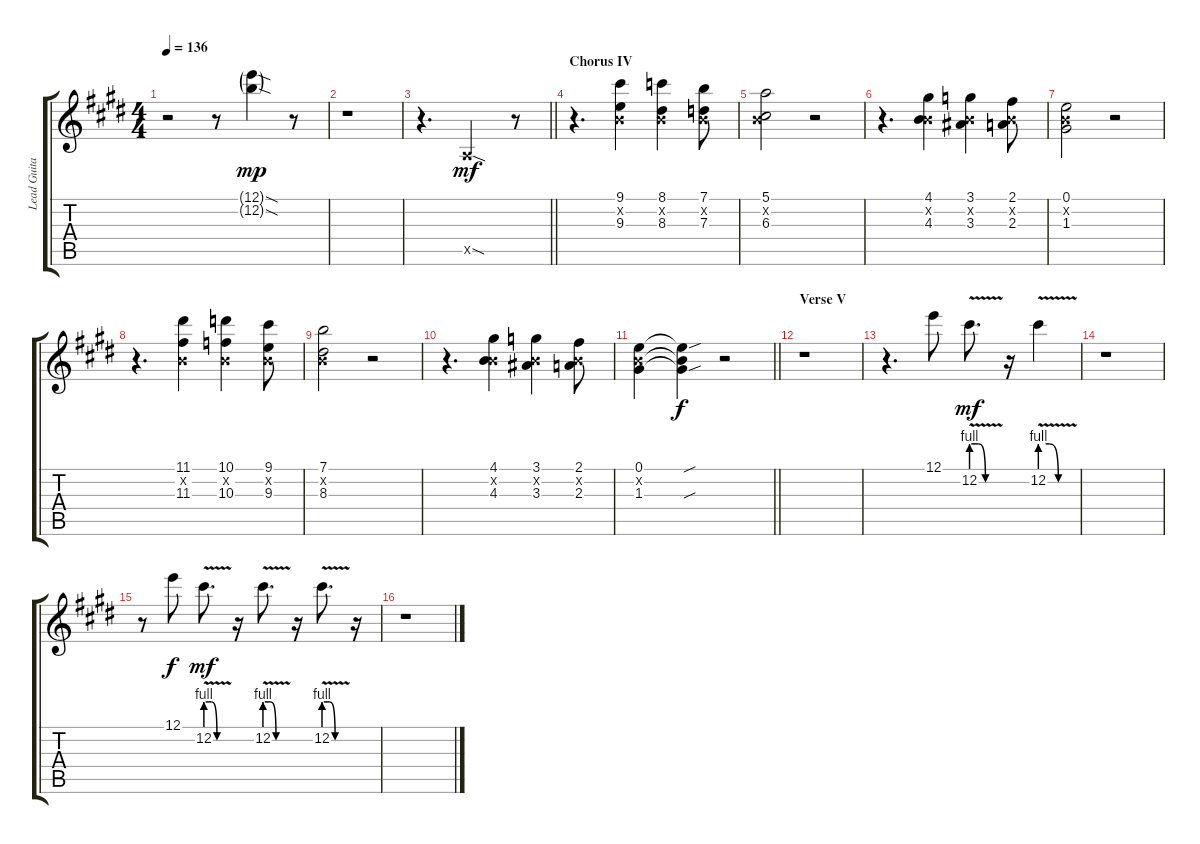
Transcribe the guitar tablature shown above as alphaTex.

\track ("Lead Guitar" "Lead Guita") {instrument electricguitarjazz}
\staff {score tabs}
\tuning (E4 B3 G3 D3 A2 E2) {hide}
\ts (4 4)
\tempo 136
\clef g2
\ks e
r.2{dy mf} r.8 (12.1{sod g} 12.2{sod g}).4{dy mp} r.8 |
r.1 |
\barLineRight lightlight
r.4{d} 0.5{sod x}.2{dy mf} r.8 |
\section ("" "Chorus IV")
r.4{d} (9.1 0.2{x} 9.3).4 (8.1 0.2{x} 8.3).4 (7.1 0.2{x} 7.3).8 |
(5.1 0.2{x} 6.3).2 r.2 |
r.4{d} (4.1 0.2{x} 4.3).4 (3.1 0.2{x} 3.3).4 (2.1 0.2{x} 2.3).8 |
(0.1 0.2{x} 1.3).2 r.2 |
r.4{d} (11.1 0.2{x} 11.3).4 (10.1 0.2{x} 10.3).4 (9.1 0.2{x} 9.3).8 |
(7.1 0.2{x} 8.3).2 r.2 |
r.4{d} (4.1 0.2{x} 4.3).4 (3.1 0.2{x} 3.3).4 (2.1 0.2{x} 2.3).8 |
\barLineRight lightlight
(0.1 0.2{x} 1.3).4 (0.1{sou t} 0.2{t} 1.3{sou t}).4{dy f} r.2 |
\section ("" "Verse V")
r.1 |
r.4{d} 12.1.8{balance 0} 12.2{be (custom 0 4 15 4 30 0 60 0) v}.8{d dy mf balance 0} r.16 12.2{be (custom 0 4 15 4 30 0 60 0) v}.4{balance 16} |
r.1 |
r.8 12.1.8{dy f balance 0} 12.2{be (custom 0 4 15 4 30 0 60 0) v}.8{d dy mf balance 0} r.16 12.2{be (custom 0 4 15 4 30 0 60 0) v}.8{d balance 16} r.16 12.2{be (custom 0 4 15 4 30 0 60 0) v}.8{d balance 0} r.16 |
r.1
